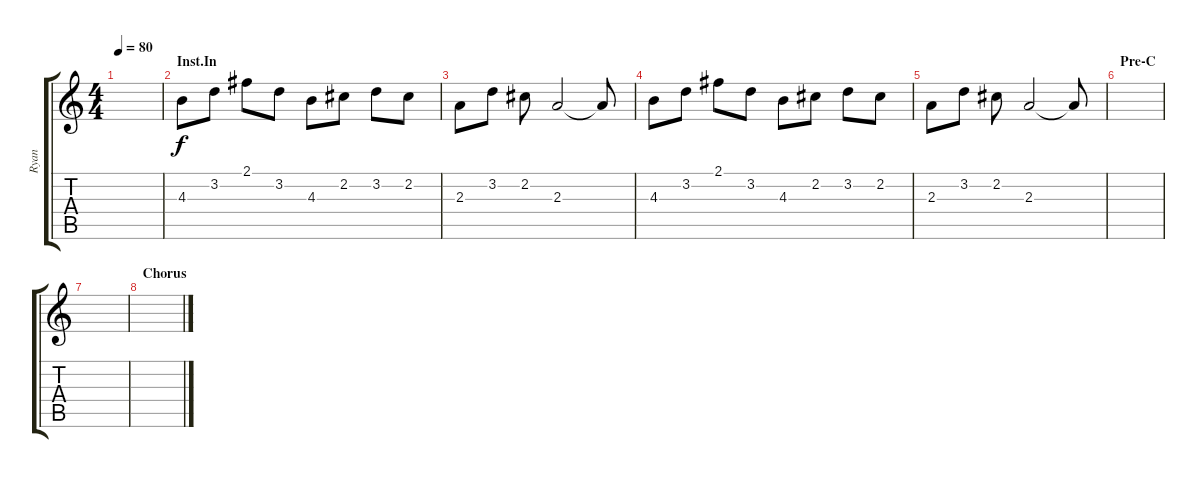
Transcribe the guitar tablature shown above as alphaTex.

\track ("Ryan" "Ryan") {instrument acousticguitarsteel}
\staff {score tabs}
\tuning (E4 B3 G3 D3 A2 D2) {hide}
\ts (4 4)
\tempo 80
\clef g2
\ks c
|
\section ("" "Inst.In")
4.3.8 3.2.8 2.1.8 3.2.8 4.3.8 2.2.8 3.2.8 2.2.8 |
2.3.8 3.2.8 2.2.8 2.3.2 2.3{t}.8 |
4.3.8 3.2.8 2.1.8 3.2.8 4.3.8 2.2.8 3.2.8 2.2.8 |
2.3.8 3.2.8 2.2.8 2.3.2 2.3{t}.8 |
\section ("" "Pre-C")
|
|
\section ("" "Chorus")
